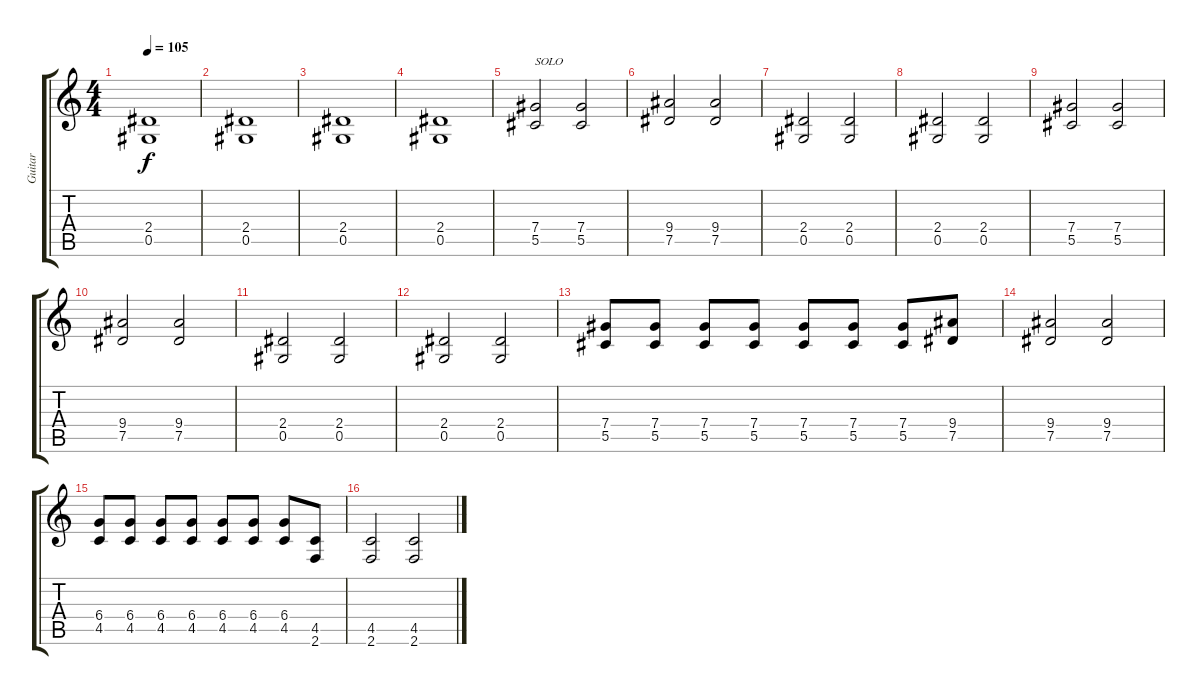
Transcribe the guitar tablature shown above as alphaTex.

\track ("Guitar" "Guitar") {instrument overdrivenguitar}
\staff {score tabs}
\tuning (Eb4 Bb3 Gb3 Db3 Ab2 Eb2) {hide}
\ts (4 4)
\tempo 105
\clef g2
\ks c
(2.4 0.5).1{dy f} |
(2.4 0.5).1 |
(2.4 0.5).1 |
(2.4 0.5).1 |
(7.4 5.5).2{txt "SOLO" volume 2 instrument overdrivenguitar} (7.4 5.5).2 |
(9.4 7.5).2 (9.4 7.5).2 |
(2.4 0.5).2 (2.4 0.5).2 |
(2.4 0.5).2 (2.4 0.5).2 |
(7.4 5.5).2 (7.4 5.5).2 |
(9.4 7.5).2 (9.4 7.5).2 |
(2.4 0.5).2 (2.4 0.5).2 |
(2.4 0.5).2 (2.4 0.5).2 |
(7.4 5.5).8 (7.4 5.5).8 (7.4 5.5).8 (7.4 5.5).8 (7.4 5.5).8 (7.4 5.5).8 (7.4 5.5).8 (9.4 7.5).8 |
(9.4 7.5).2 (9.4 7.5).2 |
(6.4 4.5).8 (6.4 4.5).8 (6.4 4.5).8 (6.4 4.5).8 (6.4 4.5).8 (6.4 4.5).8 (6.4 4.5).8 (4.5 2.6).8 |
(4.5 2.6).2 (4.5 2.6).2
